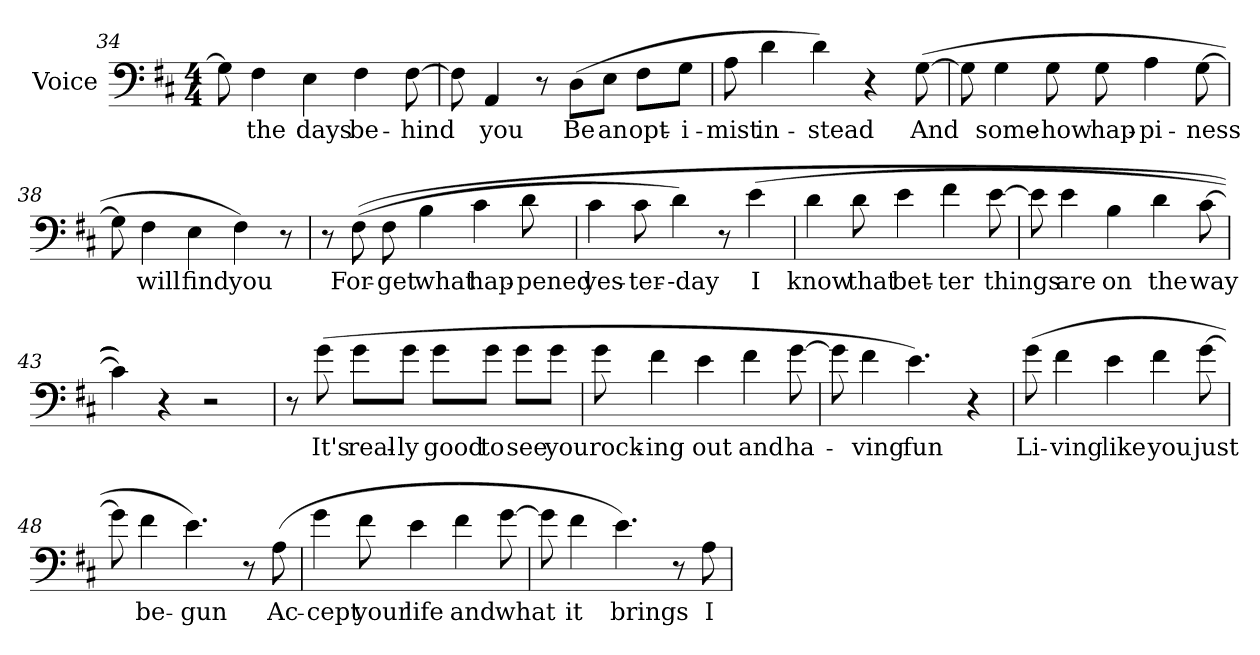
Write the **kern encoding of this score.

**kern	**text
*part1	*part1
*staff1	*staff1
*I"Voice	*
*I'Voice	*
!!LO:LB:g=z
*clefF4	*
*k[f#c#]	*
*D:	*
*M4/4	*
=34	=34
8Gi\]	.
!	!LO:LY:b:color=#000000
4F#i\	the
!	!LO:LY:b:color=#000000
4Ei\	days
!	!LO:LY:b:color=#000000
4F#i\	be-
!	!LO:LY:b:color=#000000
[8F#i\	-hind
=35	=35
8F#i\]	.
!	!LO:LY:b:color=#000000
4AAi/	you
8r	.
!	!LO:LY:b:color=#000000
(8Di\L	Be
!	!LO:LY:b:color=#000000
8Ei\J	an
!	!LO:LY:b:color=#000000
8F#i\L	opt-
!	!LO:LY:b:color=#000000
8Gi\J	-i-
=36	=36
!	!LO:LY:b:color=#000000
8Ai\	-mist
!	!LO:LY:b:color=#000000
4di\	in-
!	!LO:LY:b:color=#000000
4di\)	-stead
4r	.
!	!LO:LY:b:color=#000000
([8Gi\	And
=37	=37
8Gi\]	.
!	!LO:LY:b:color=#000000
4Gi\	some-
!	!LO:LY:b:color=#000000
8Gi\	-how
!	!LO:LY:b:color=#000000
8Gi\	hap-
!	!LO:LY:b:color=#000000
4Ai\	-pi-
!	!LO:LY:b:color=#000000
[8Gi\	-ness
!!LO:LB:g=z
=38	=38
8Gi\]	.
!	!LO:LY:b:color=#000000
4F#i\	will
!	!LO:LY:b:color=#000000
4Ei\	find
!	!LO:LY:b:color=#000000
4F#i\)	you
8r	.
=39	=39
8r	.
!	!LO:LY:b:color=#000000
((8F#i\	For-
!	!LO:LY:b:color=#000000
8F#i\	-get
!	!LO:LY:b:color=#000000
4Bi\	what
!	!LO:LY:b:color=#000000
4c#i\	hap-
!	!LO:LY:b:color=#000000
8di\	-pened
=40	=40
!	!LO:LY:b:color=#000000
4c#i\	yes-
!	!LO:LY:b:color=#000000
8c#i\	-ter-
!	!LO:LY:b:color=#000000
4di\)	--day
8r	.
!	!LO:LY:b:color=#000000
(4ei\	I
=41	=41
!	!LO:LY:b:color=#000000
4di\	know
!	!LO:LY:b:color=#000000
8di\	that
!	!LO:LY:b:color=#000000
4ei\	bet-
!	!LO:LY:b:color=#000000
4f#i\	-ter
!	!LO:LY:b:color=#000000
[8ei\	things
!!LO:LB:g=z
=42	=42
8ei\]	.
!	!LO:LY:b:color=#000000
4ei\	are
!	!LO:LY:b:color=#000000
4Bi\	on
!	!LO:LY:b:color=#000000
4di\	the
!	!LO:LY:b:color=#000000
[8c#i\	way
=43	=43
4c#i\]))	.
4r	.
2r	.
=44	=44
8r	.
!	!LO:LY:b:color=#000000
(8gi\	It's
!	!LO:LY:b:color=#000000
8gi\L	real-
!	!LO:LY:b:color=#000000
8gi\J	-ly
!	!LO:LY:b:color=#000000
8gi\L	good
!	!LO:LY:b:color=#000000
8gi\J	to
!	!LO:LY:b:color=#000000
8gi\L	see
!	!LO:LY:b:color=#000000
8gi\J	you
=45	=45
!	!LO:LY:b:color=#000000
8gi\	rock-
!	!LO:LY:b:color=#000000
4f#i\	-ing
!	!LO:LY:b:color=#000000
4ei\	out
!	!LO:LY:b:color=#000000
4f#i\	and
!	!LO:LY:b:color=#000000
[8gi\	ha-
!!LO:PB:g=z
=46	=46
8gi\]	.
!	!LO:LY:b:color=#000000
4f#i\	-ving
!	!LO:LY:b:color=#000000
4.ei\)	fun
4r	.
=47	=47
!	!LO:LY:b:color=#000000
(8gi\	Li-
!	!LO:LY:b:color=#000000
4f#i\	-ving
!	!LO:LY:b:color=#000000
4ei\	like
!	!LO:LY:b:color=#000000
4f#i\	you
!	!LO:LY:b:color=#000000
[8gi\	just
=48	=48
8gi\]	.
!	!LO:LY:b:color=#000000
4f#i\	be-
!	!LO:LY:b:color=#000000
4.ei\)	-gun
8r	.
!	!LO:LY:b:color=#000000
(8Ai\	Ac-
=49	=49
!	!LO:LY:b:color=#000000
4gi\	-cept
!	!LO:LY:b:color=#000000
8f#i\	your
!	!LO:LY:b:color=#000000
4ei\	life
!	!LO:LY:b:color=#000000
4f#i\	and
!	!LO:LY:b:color=#000000
[8gi\	what
!!LO:LB:g=z
=50	=50
8gi\]	.
!	!LO:LY:b:color=#000000
4f#i\	it
!	!LO:LY:b:color=#000000
4.ei\)	brings
8r	.
!	!LO:LY:b:color=#000000
8Ai\	I
=	=
*-	*-
